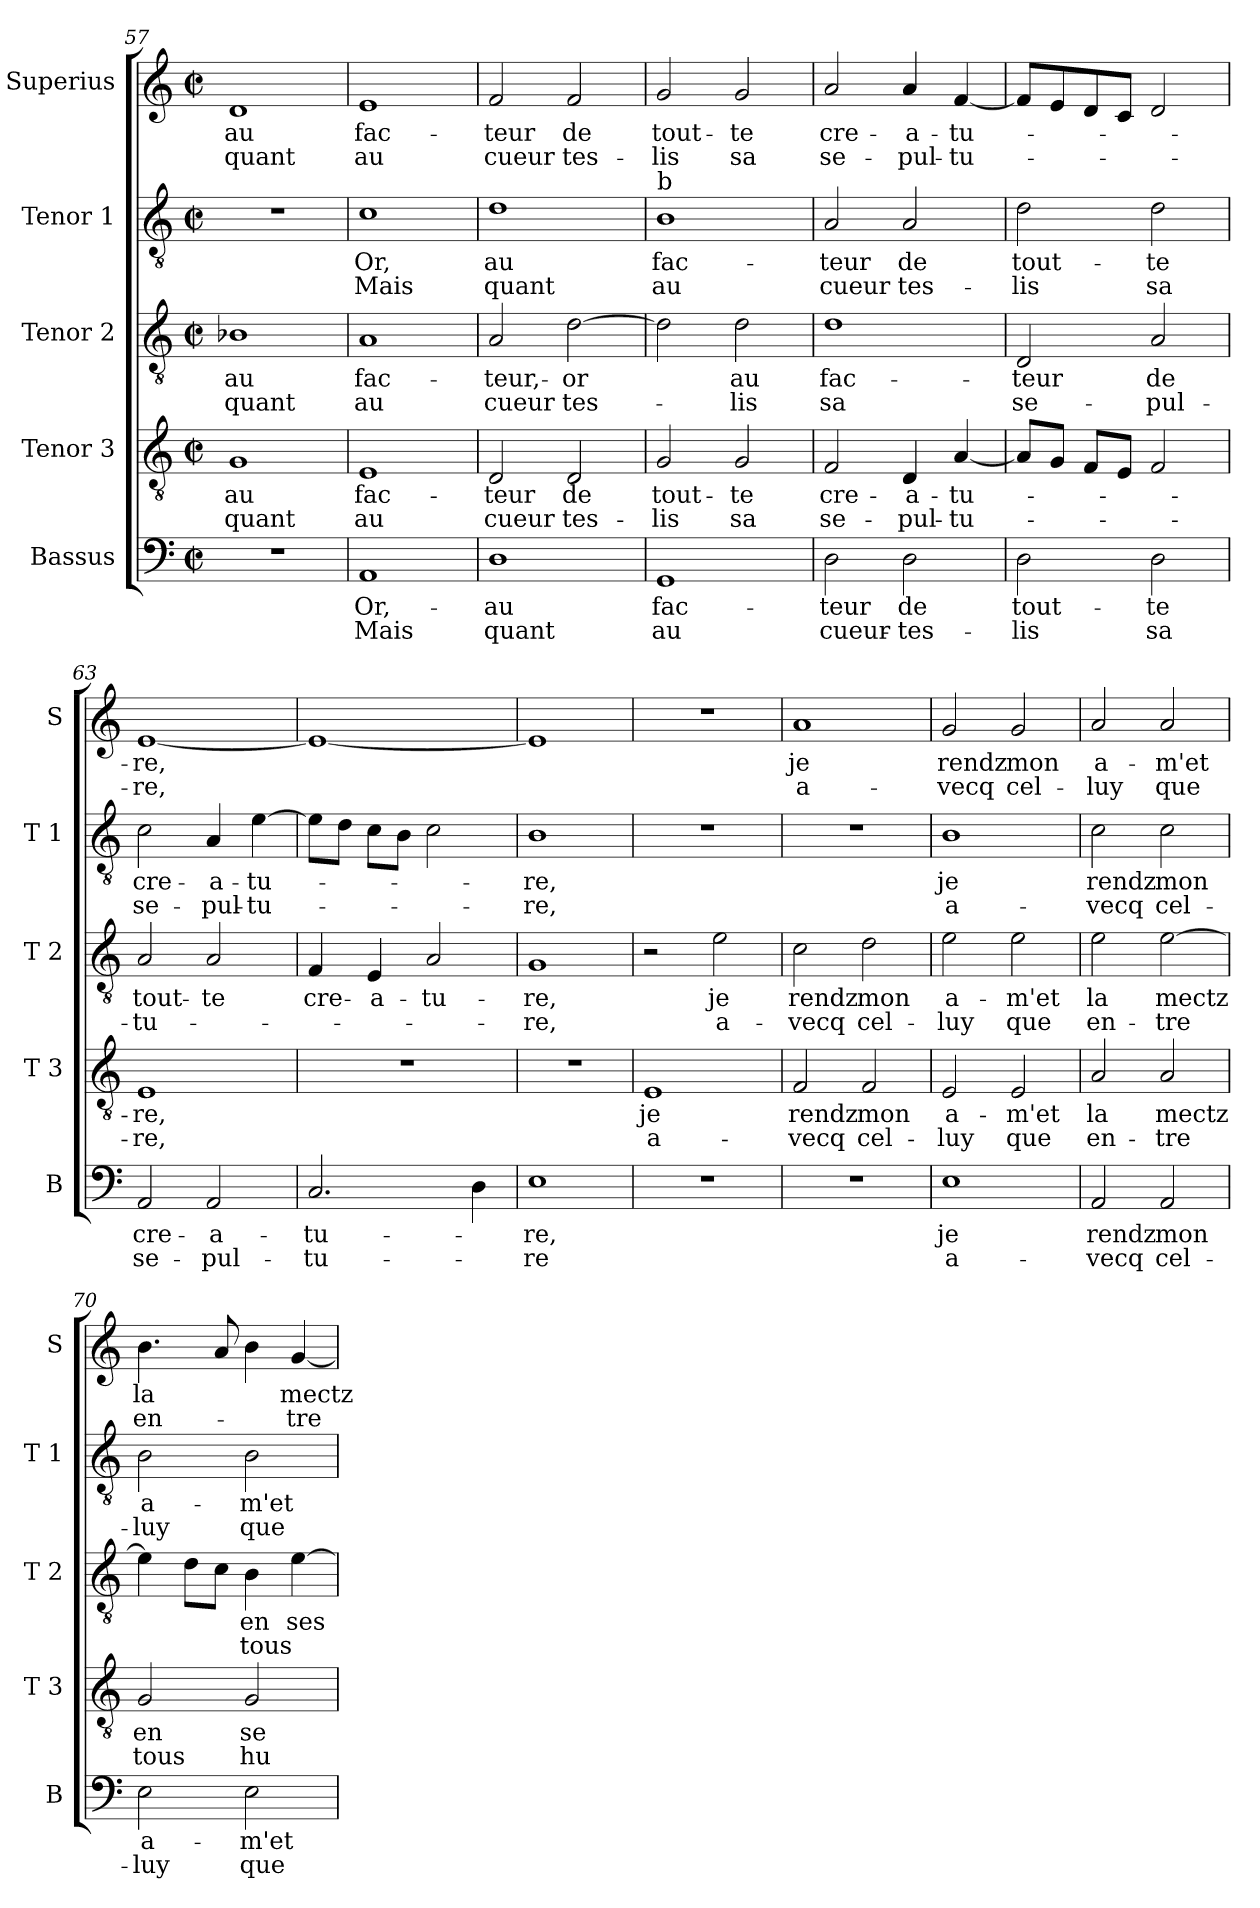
**kern	**text	**text	**kern	**text	**text	**kern	**text	**text	**kern	**text	**text	**kern	**text	**text
*part5	*part5	*part5	*part4	*part4	*part4	*part3	*part3	*part3	*part2	*part2	*part2	*part1	*part1	*part1
*staff5	*staff5	*staff5	*staff4	*staff4	*staff4	*staff3	*staff3	*staff3	*staff2	*staff2	*staff2	*staff1	*staff1	*staff1
*I"Bassus	*	*	*I"Tenor 3	*	*	*I"Tenor 2	*	*	*I"Tenor 1	*	*	*I"Superius	*	*
*I'B	*	*	*I'T 3	*	*	*I'T 2	*	*	*I'T 1	*	*	*I'S	*	*
*clefF4	*	*	*clefGv2	*	*	*clefGv2	*	*	*clefGv2	*	*	*clefG2	*	*
*k[]	*	*	*k[]	*	*	*k[]	*	*	*k[]	*	*	*k[]	*	*
*C:	*	*	*C:	*	*	*C:	*	*	*C:	*	*	*C:	*	*
*M2/2	*	*	*M2/2	*	*	*M2/2	*	*	*M2/2	*	*	*M2/2	*	*
*met(c|)	*	*	*met(c|)	*	*	*met(c|)	*	*	*met(c|)	*	*	*met(c|)	*	*
=57	=57	=57	=57	=57	=57	=57	=57	=57	=57	=57	=57	=57	=57	=57
1r	.	.	1G	au	quant	1B-X	au	quant	1r	.	.	1d	au	quant
=58	=58	=58	=58	=58	=58	=58	=58	=58	=58	=58	=58	=58	=58	=58
1AA	Or,-	Mais	1E	fac-	au	1A	fac-	au	1c	Or,	Mais	1e	fac-	au
=59	=59	=59	=59	=59	=59	=59	=59	=59	=59	=59	=59	=59	=59	=59
1D	-au	quant	2D/	-teur	cueur	2A/	-teur,-	cueur	1d	au	quant	2f/	-teur	cueur
.	.	.	2D/	de	tes-	[2d\	-or	tes-	.	.	.	2f/	de	tes-
=60	=60	=60	=60	=60	=60	=60	=60	=60	=60	=60	=60	=60	=60	=60
!	!	!	!	!	!	!	!	!	!LO:TX:a:t=b	!	!	!	!	!
1GG	fac-	au	2G/	tout-	-lis	2d\]	.	.	1B	fac-	au	2g/	tout-	-lis
.	.	.	2G/	-te	sa	2d\	au	-lis	.	.	.	2g/	-te	sa
=61	=61	=61	=61	=61	=61	=61	=61	=61	=61	=61	=61	=61	=61	=61
2D\	-teur	cueur-	2F/	cre-	se-	1d	fac-	sa	2A/	-teur	cueur	2a/	cre-	se-
2D\	de	-tes-	4D/	-a-	-pul-	.	.	.	2A/	de	tes-	4a/	-a-	-pul-
.	.	.	[4A/	-tu-	-tu-	.	.	.	.	.	.	[4f/	-tu-	-tu-
=62	=62	=62	=62	=62	=62	=62	=62	=62	=62	=62	=62	=62	=62	=62
2D\	tout-	-lis	8A/L]	.	.	2D/	-teur	se-	2d\	tout-	-lis	8f/L]	.	.
.	.	.	8G/J	.	.	.	.	.	.	.	.	8e/	.	.
.	.	.	8F/L	.	.	.	.	.	.	.	.	8d/	.	.
.	.	.	8E/J	.	.	.	.	.	.	.	.	8c/J	.	.
2D\	-te	sa	2F/	.	.	2A/	de	-pul-	2d\	-te	sa	2d/	.	.
!!LO:PB:g=z
=63	=63	=63	=63	=63	=63	=63	=63	=63	=63	=63	=63	=63	=63	=63
2AA/	cre-	se-	1E	-re,	-re,	2A/	tout-	-tu-	2c\	cre-	se-	[1e	-re,	-re,
2AA/	-a-	-pul-	.	.	.	2A/	-te	.	4A/	-a-	-pul-	.	.	.
.	.	.	.	.	.	.	.	.	[4e\	-tu-	-tu-	.	.	.
=64	=64	=64	=64	=64	=64	=64	=64	=64	=64	=64	=64	=64	=64	=64
2.C/	-tu-	-tu-	1r	.	.	4F/	cre-	.	8e\L]	.	.	1e_	.	.
.	.	.	.	.	.	.	.	.	8d\J	.	.	.	.	.
.	.	.	.	.	.	4E/	-a-	.	8c\L	.	.	.	.	.
.	.	.	.	.	.	.	.	.	8B\J	.	.	.	.	.
.	.	.	.	.	.	2A/	-tu-	.	2c\	.	.	.	.	.
4D\	.	.	.	.	.	.	.	.	.	.	.	.	.	.
=65	=65	=65	=65	=65	=65	=65	=65	=65	=65	=65	=65	=65	=65	=65
1E	-re,	-re	1r	.	.	1G	-re,	-re,	1B	-re,	-re,	1e]	.	.
=66	=66	=66	=66	=66	=66	=66	=66	=66	=66	=66	=66	=66	=66	=66
1r	.	.	1E	je	a-	2r	.	.	1r	.	.	1r	.	.
.	.	.	.	.	.	2e\	je	a-	.	.	.	.	.	.
=67	=67	=67	=67	=67	=67	=67	=67	=67	=67	=67	=67	=67	=67	=67
1r	.	.	2F/	rendz	-vecq	2c\	rendz	-vecq	1r	.	.	1a	je	a-
.	.	.	2F/	mon	cel-	2d\	mon	cel-	.	.	.	.	.	.
=68	=68	=68	=68	=68	=68	=68	=68	=68	=68	=68	=68	=68	=68	=68
1E	je	a-	2E/	a-	-luy	2e\	a-	-luy	1B	je	a-	2g/	rendz	-vecq
.	.	.	2E/	-m'et	que	2e\	-m'et	que	.	.	.	2g/	mon	cel-
!!LO:LB:g=z
=69	=69	=69	=69	=69	=69	=69	=69	=69	=69	=69	=69	=69	=69	=69
2AA/	rendz	-vecq	2A/	la	en-	2e\	la	en-	2c\	rendz	-vecq	2a/	a-	-luy
2AA/	mon	cel-	2A/	mectz	-tre	[2e\	mectz	-tre	2c\	mon	cel-	2a/	-m'et	que
=70	=70	=70	=70	=70	=70	=70	=70	=70	=70	=70	=70	=70	=70	=70
2E\	a-	-luy	2G/	en	tous	4e\]	.	.	2B\	a-	-luy	4.b\	la	en-
.	.	.	.	.	.	8d\L	.	.	.	.	.	.	.	.
.	.	.	.	.	.	8c\J	.	.	.	.	.	8a/	.	.
2E\	-m'et	que	2G/	se	hu-	4B\	en	tous	2B\	-m'et	que	4b\	.	.
.	.	.	.	.	.	[4e\	ses	.	.	.	.	[4g/	mectz	-tre
=	=	=	=	=	=	=	=	=	=	=	=	=	=	=
*-	*-	*-	*-	*-	*-	*-	*-	*-	*-	*-	*-	*-	*-	*-
